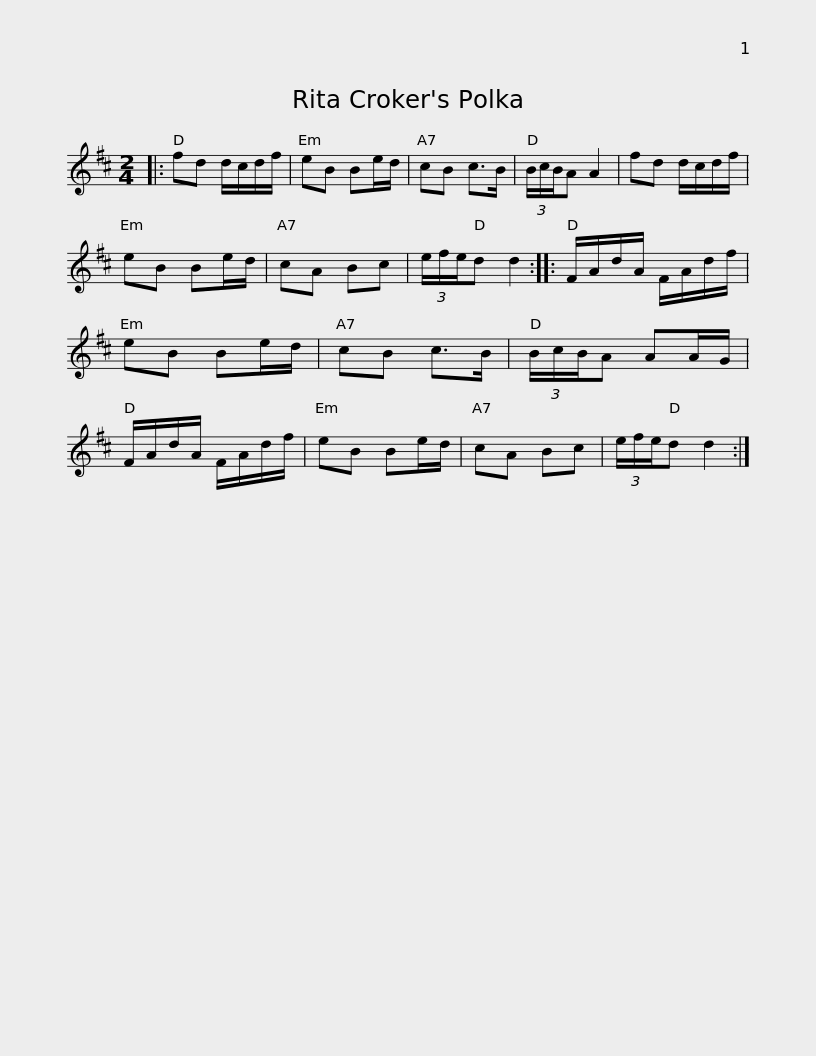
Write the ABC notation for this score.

X:1
L:1/8
M:2/4
I:linebreak $
K:D
V:1 treble
V:1
|: fd d/c/d/f/ | eB Be/d/ | cB c>B | (3B/c/B/A A2 | fd d/c/d/f/ | %5
 eB Be/d/ | cA Bc | (3e/f/e/d d2 ::$ F/A/d/A/ F/A/d/f/ | eB Be/d/ | %10
 cB c>B | (3B/c/B/A AA/G/ | F/A/d/A/ F/A/d/f/ | eB Be/d/ | cA Bc |$ %15
 (3e/f/e/d d2 :| %16
